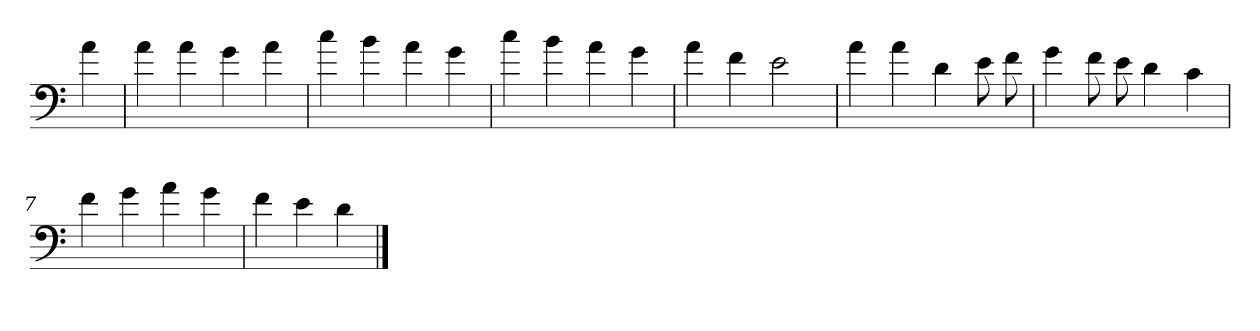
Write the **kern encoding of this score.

**kern
*part1
*staff1
*clefF4
*k[]
=
4a
=1
4a
4a
4g
4a
=2
4cc
4b
4a
4g
=3
4cc
4b
4a
4g
=4
4a
4f
2e
=5
4a
4a
4d
8e
8f
=6
4g
8f
8e
4d
4c
=7
4f
4g
4a
4g
=8
4f
4e
4d
==
*-
